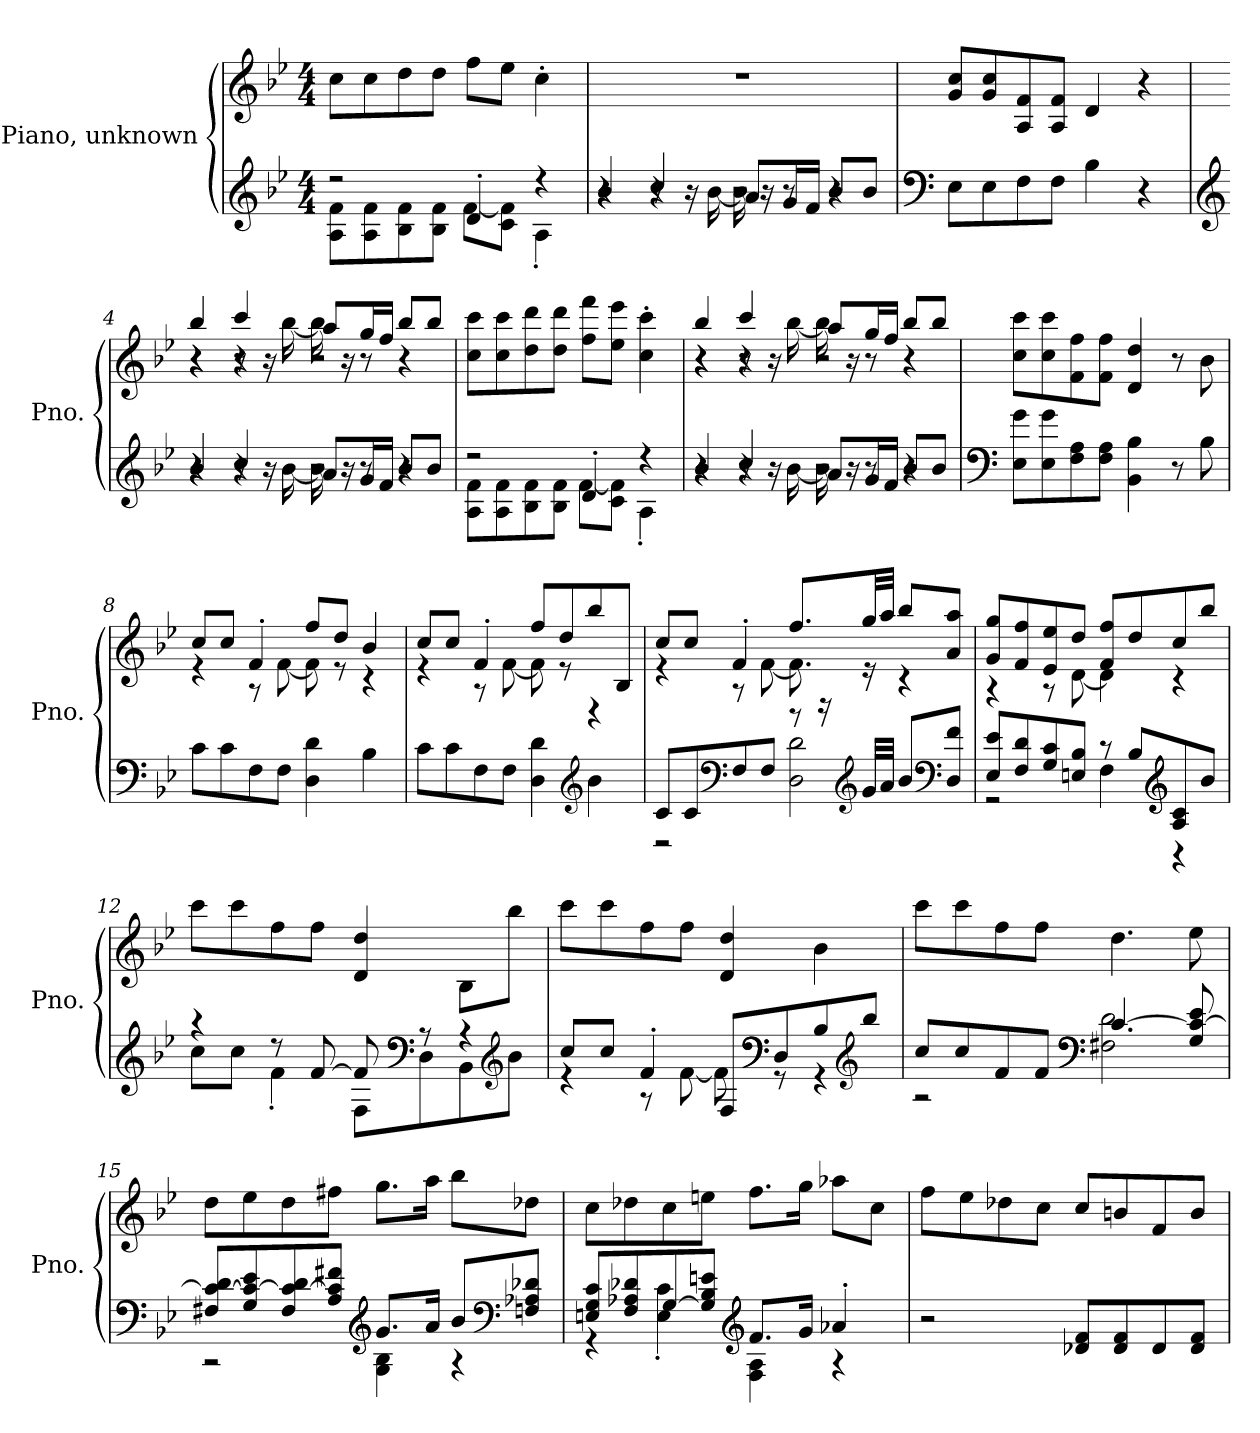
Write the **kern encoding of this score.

**kern	**kern
*part1	*part1
*staff2	*staff1
*I"Piano, unknown	*
*I'Pno.	*
*clefG2	*clefG2
*k[b-e-]	*k[b-e-]
*M4/4	*M4/4
*MM120	*MM120
=1	=1
*^	*
2r	8A\ 8f\L	8cc\L
.	8A\ 8f\	8cc\
.	8B-\ 8f\	8dd\
.	8B-\ 8f\J	8dd\J
4d'/	[8f\L	8ff\L
.	8c\ 8f\]J	8ee-\J
4r	4A'\	4cc'\
=2	=2	=2
*	*^	*
4r	4r	4b-/	1r
4cc/	8r	4r	.
.	16r	.	.
.	[16b-\	.	.
2r	16b-\]	8a/L	.
.	16r	.	.
.	8r	16g/L	.
.	.	16f/JJ	.
.	4r	8b-/L	.
.	.	8b-/J	.
*v	*v	*v	*
=3	=3
*clefF4	*
8E-\L	8g/ 8cc/L
8E-\	8g/ 8cc/
8F\	8A/ 8f/
8F\J	8A/ 8f/J
4B-\	4d/
4r	4r
!!LO:LB:g=z
=4	=4
*clefG2	*
*^	*^
*	*^	*	*^
4r	4r	4b-/	4r	4r	4bb-/
4cc/	8r	4r	4ccc/	8r	4r
.	16r	.	.	16r	.
.	[16b-\	.	.	[16bb-\	.
2r	16b-\]	8a/L	2r	16bb-\]	8aa/L
.	16r	.	.	16r	.
.	8r	16g/L	.	8r	16gg/L
.	.	16f/JJ	.	.	16ff/JJ
.	4r	8b-/L	.	4r	8bb-/L
.	.	8b-/J	.	.	8bb-/J
*	*v	*v	*	*	*
*	*	*v	*v	*v
=5	=5	=5
2r	8A\ 8f\L	8cc\ 8ccc\L
.	8A\ 8f\	8cc\ 8ccc\
.	8B-\ 8f\	8dd\ 8ddd\
.	8B-\ 8f\J	8dd\ 8ddd\J
4d'/	[8f\L	8ff\ 8fff\L
.	8c\ 8f\]J	8ee-\ 8eee-\J
4r	4A'\	4cc\' 4ccc\'
=6	=6	=6
*	*^	*^
*	*	*	*	*^
4r	4r	4b-/	4r	4r	4bb-/
4cc/	8r	4r	4ccc/	8r	4r
.	16r	.	.	16r	.
.	[16b-\	.	.	[16bb-\	.
2r	16b-\]	8a/L	2r	16bb-\]	8aa/L
.	16r	.	.	16r	.
.	8r	16g/L	.	8r	16gg/L
.	.	16f/JJ	.	.	16ff/JJ
.	4r	8b-/L	.	4r	8bb-/L
.	.	8b-/J	.	.	8bb-/J
*v	*v	*v	*	*	*
*	*v	*v	*v
!!LO:LB:g=z
=7	=7
*clefF4	*
8E-\ 8g\L	8cc\ 8ccc\L
8E-\ 8g\	8cc\ 8ccc\
8F\ 8A\	8f\ 8ff\
8F\ 8A\J	8f\ 8ff\J
4BB-\ 4B-\	4d/ 4dd/
8r	8r
8B-\	8b-\
=8	=8
*	*^
8c\L	8cc/L	4r
8c\	8cc/J	.
8F\	4f'/	8r
8F\J	.	[8f\
4D\ 4d\	8ff/L	8f\]
.	8dd/J	8r
4B-\	4b-/	4r
=9	=9	=9
8c\L	8cc/L	4r
8c\	8cc/J	.
8F\	4f'/	8r
8F\J	.	[8f\
4D\ 4d\	8ff/L	8f\]
.	8dd/	8r
*clefG2	*	*
4b-\	8bb-/	4r
.	8B-/J	.
=10	=10	=10
*^	*	*
8c/L	2r	8cc/L	4r
8c/	.	8cc/J	.
*clefF4	*	*	*
8F/	.	4f'/	8r
8F/J	.	.	[8f\
8r	2D\ 2d\	8.ff/L	8.f\]
16r	.	.	.
*clefG2	*	*	*
32g/LLL	.	32gg/LL	16r
32a/JJJ	.	32aa/JJJ	.
8b-/L	.	8bb-/L	4r
*clefF4	*	*	*
8D/ 8f/J	.	8a/ 8aa/J	.
!!LO:LB:g=z	!!
=11	=11	=11	=11
8E-/ 8e-/L	2r	8g/ 8gg/L	4r
8F/ 8d/	.	8f/ 8ff/	.
8G/ 8c/	.	8e-/ 8ee-/	8r
8En/ 8B-/J	.	8dd/J	[8d\
8r	4F\	8f/ 8ff/L	4d\]
8B-/L	.	8dd/	.
*clefG2	*	*	*
8A/ 8c/	4r	8cc/	4r
8b-/J	.	8bb-/J	.
*	*	*v	*v
=12	=12	=12
4r	8cc\L	8ccc\L
.	8cc\J	8ccc\
8r	4f'\	8ff\
[8f/	.	8ff\J
8f/]	8F\L	4d/ 4dd/
*clefF4	*	*
8r	8D\	.
4r	8BB-\	8B-\L
*clefG2	*	*
.	8b-\J	8bb-\J
=13	=13	=13
8cc/L	4r	8ccc\L
8cc/J	.	8ccc\
4f'/	8r	8ff\
.	[8f\	8ff\J
8F/L	8f\]	4d/ 4dd/
*clefF4	*	*
8D/	8r	.
8B-/	4r	4b-\
*clefG2	*	*
8bb-/J	.	.
!!LO:LB:g=z
=14	=14	=14
8cc/L	2r	8ccc\L
8cc/	.	8ccc\
8f/	.	8ff\
8f/J	.	8ff\J
*clefF4	*	*
[4.c/	2F#X\ 2d\	4.dd\
8G/ 8c/_ 8e-/	.	8ee-\
=15	=15	=15
8F#X/ 8c/_ 8d/L	2r	8dd\L
8G/ 8c/_ 8e-/	.	8ee-\
8F#/ 8c/_ 8d/	.	8dd\
8A/ 8c/] 8f#X/J	.	8ff#X\J
*clefG2	*	*
8.g/L	4G\ 4B-\	8.gg\L
16a/Jk	.	16aa\Jk
8b-/L	4r	8bb-\L
*clefF4	*	*
8Fn/ 8A-X/ 8d-X/J	.	8dd-X\J
=16	=16	=16
8En/ 8G/ 8c/L	4r	8cc\L
8F/ 8A-X/ 8d-X/	.	8dd-X\
[8G/	4E\' 4c\'	8cc\
8G/] 8B-/ 8en/J	.	8een\J
*clefG2	*	*
8.f/L	4F\ 4A-\	8.ff\L
16g/Jk	.	16gg\Jk
4a-X'/	4r	8aa-X\L
.	.	8cc\J
*v	*v	*
!!LO:LB:g=z
=17	=17
2r	8ff\L
.	8ee-\
.	8dd-X\
.	8cc\J
8d-X/ 8f/L	8cc/L
8d-/ 8f/	8bn/
8d-/	8f/
8d-/ 8f/J	8b/J
=	=
*-	*-
